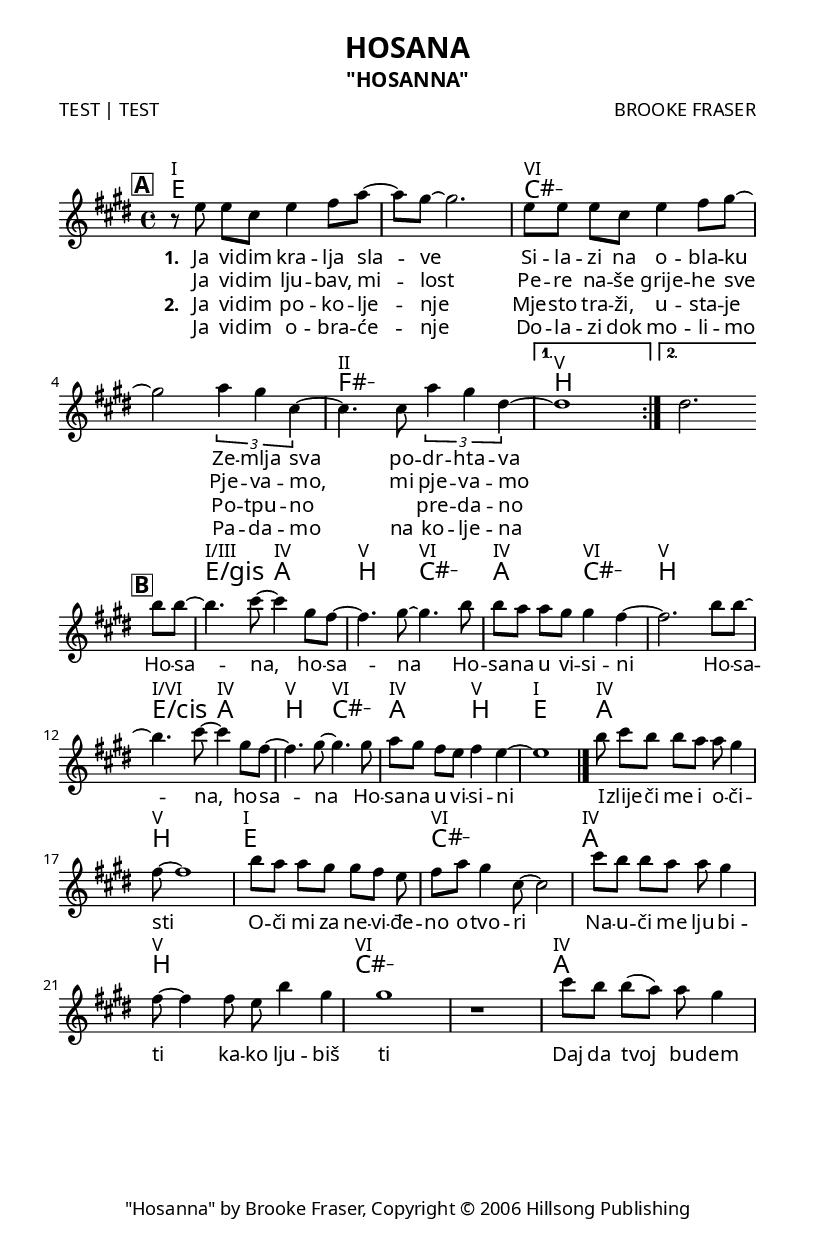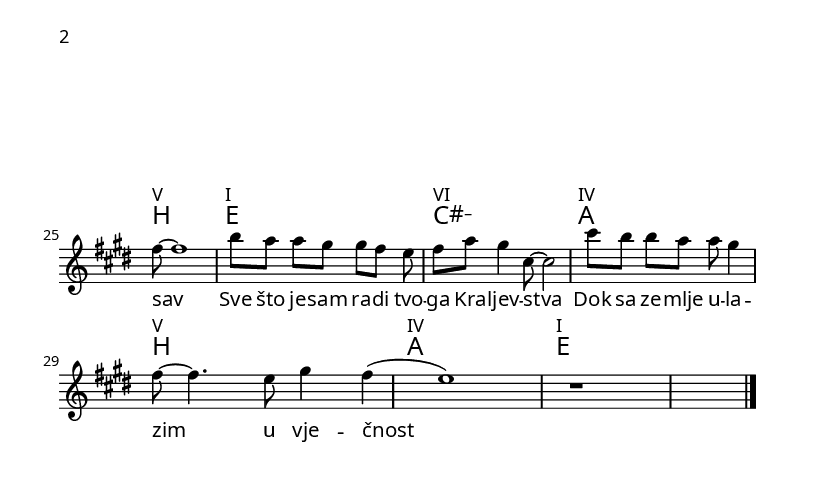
\version "2.14.2"

\include "deutsch.ly"
\include "romanChords_grand.ly"
\include "jazzChords_grand.ly"

\header {
        title = "HOSANA"
        subtitle = "\"HOSANNA\""
        composer = "BROOKE FRASER"
        poet= "TEST | TEST"
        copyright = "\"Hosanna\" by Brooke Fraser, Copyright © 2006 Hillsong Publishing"
}

\include "config_grand.ly"

scoreA = \relative c' {
	\key e \major
	\mark \default
	\repeat volta 2 { 
	r8 e'8 e[ cis] e4 fis8 a ~ |
	a gis ~ gis2. |
	e8[ e] e[ cis] e4 fis8 gis ~ |
	gis2 \times 2/3 {a4 gis cis, ~} |
	cis4. cis8 \times 2/3 {a'4 gis dis ~} |
}
	\alternative {
	%prima
		{dis1 |}
	%sekunda
		{dis2. \break} 
	}
}

scoreB = \relative c' {
	\mark \default
	h''8 h ~ |
	h4. cis8 ~ cis4 gis8 fis ~ |
	fis4. gis8 ~ gis4. h8 |
	h[ a] a[ gis] gis4 fis ~ |
	fis2. h8 h ~ |
	h4. cis8 ~ cis4 gis8 fis ~ |
	fis4. gis8 ~ gis4. gis8 |
	a8[ gis] fis[ e] fis4 e ~|
	e1 |
	\bar "|."
}

scoreC = \relative c' {
	h''8 |
	cis8[ h] h[ a] a gis4 fis8 ~ |
	fis1 |
	h8[ a] a[ gis] gis[ fis] e fis |
	a8 gis4  cis,8 ~ cis2 |
	cis'8[ h] h[ a] a8 gis4 fis8 ~ |
	fis4 fis8 e h'4 gis |
	gis1 |
	r1 |
	cis8[ h] h([ a]) a gis4 fis8 ~ |
	fis1 |
	h8[ a] a[ gis] gis[ fis] e fis |
	a8 gis4  cis,8 ~ cis2 |
	cis'8[ h] h[ a] a8 gis4 fis8 ~ |
	fis4. e8 gis4 fis( |
	e1) |
	r1 |
	\bar "|."
}

chordsA = \chordmode {
	e1*2 | cis1*2:m |
	fis1:m | h1 |
	h1 |
}

chordsB = \chordmode {
	e2/gis a2 | h2 cis:m | a cis:m | h1 |
	e2/cis a2 | h2 cis:m | a2 h2 | e1 |
}

chordsC = \chordmode {
	a1 | h | e | cis:m | a |
	h | cis:m | cis:m |
	a1 | h | e | cis:m | a |
	h | a | e | 
}

lyricsAOne = \lyricmode {
	\set stanza = #"1. "
	Ja vi -- dim kra -- lja sla -- ve
	Si -- la -- zi na o -- bla -- ku
	Ze -- mlja sva po -- dr -- hta -- va
	}

lyricsB = \lyricmode {
	\skip2.
	Ho -- sa -- na, ho -- sa -- na
	Ho -- sa -- na u vi -- si -- ni
	Ho -- sa -- na, ho -- sa -- na
	Ho -- sa -- na u vi -- si -- ni
}

lyricsC = \lyricmode {
	I -- zlije -- či me i o -- či -- sti
	O -- či mi za ne -- vi -- đe -- no o -- tvo -- ri
	Na -- u -- či me lju -- bi -- ti ka -- ko lju -- biš ti
	Daj da tvoj bu -- dem sav
	Sve što je -- sam ra -- di tvo -- ga Kra -- ljev -- stva
	Dok sa ze -- mlje u -- la -- zim u vje -- čnost
}

lyricsATwo = \lyricmode {
	%\set stanza = #"2. "
	Ja vi -- dim lju -- bav, mi -- lost
	Pe -- re na -- še grije -- he sve
	Pje -- va -- mo, mi pje -- va -- mo
}

lyricsAThree = \lyricmode {
	\set stanza = #"2. "
	Ja vi -- dim po -- ko -- lje -- nje
	Mje -- sto tra -- ži, u -- sta -- je
	Po -- tpu -- no \skip 8 pre -- da -- no
	}

lyricsAFour = \lyricmode {
	%\set stanza = #"4. "
	Ja vi -- dim o -- bra -- će -- nje
	Do -- la -- zi dok mo -- li -- mo
	Pa -- da -- mo na ko -- lje -- na
	}

\score {
<<
        \new ChordNames { \romanChords \transpose e c { \chordsA \chordsB \chordsC } }
        \new ChordNames { \jazzChords \chordsA \chordsB \chordsC }
        \new Staff { \scoreA \scoreB \scoreC }
        \addlyrics { \lyricsAOne \lyricsB \lyricsC }
        \addlyrics { \lyricsATwo }
        \addlyrics { \lyricsAThree }
        \addlyrics { \lyricsAFour }
>>
}


%%ENGLESKI (STRANI) TEKST
%
%\markup { \override #'(font-name . "JohnSans White Pro")
%	\wordwrap {
%	\box \override #'(font-name . "JohnSans Medium Pro") A
%I see the king of glory 
%Coming on the clouds with fire
%The whole earth shakes
%The whole earth shakes
%
%I see his love and mercy 
%Washing over all our sin
%The people sing
%The people sing
%	}
%}
%
%\markup { \override #'(font-name . "JohnSans White Pro")
%	\wordwrap {
%I see a generation 
%Rising up to take their place
%With selfless faith
%With selfless faith
%
%I see a near revival 
%Stirring as we pray and seek
%We're on our knees
%We're on our knees
%	}
%}
%
%\markup { \override #'(font-name . "JohnSans White Pro")
%	\wordwrap {
%	\box \override #'(font-name . "JohnSans Medium Pro") B
%Hosanna
%Hosanna
%Hosanna in the highest
%	}
%}
%
%\markup { \override #'(font-name . "JohnSans White Pro")
%	\wordwrap {
%	\box \override #'(font-name . "JohnSans Medium Pro") C
%Heal my heart and make it clean 
%Open up my eyes to the things unseen
%Show me how to love like you have loved me
%
%Break my heart from what breaks yours
%Everything I am for your kingdoms cause
%As I go from nothing to 
%Eternity
%	}
%}
